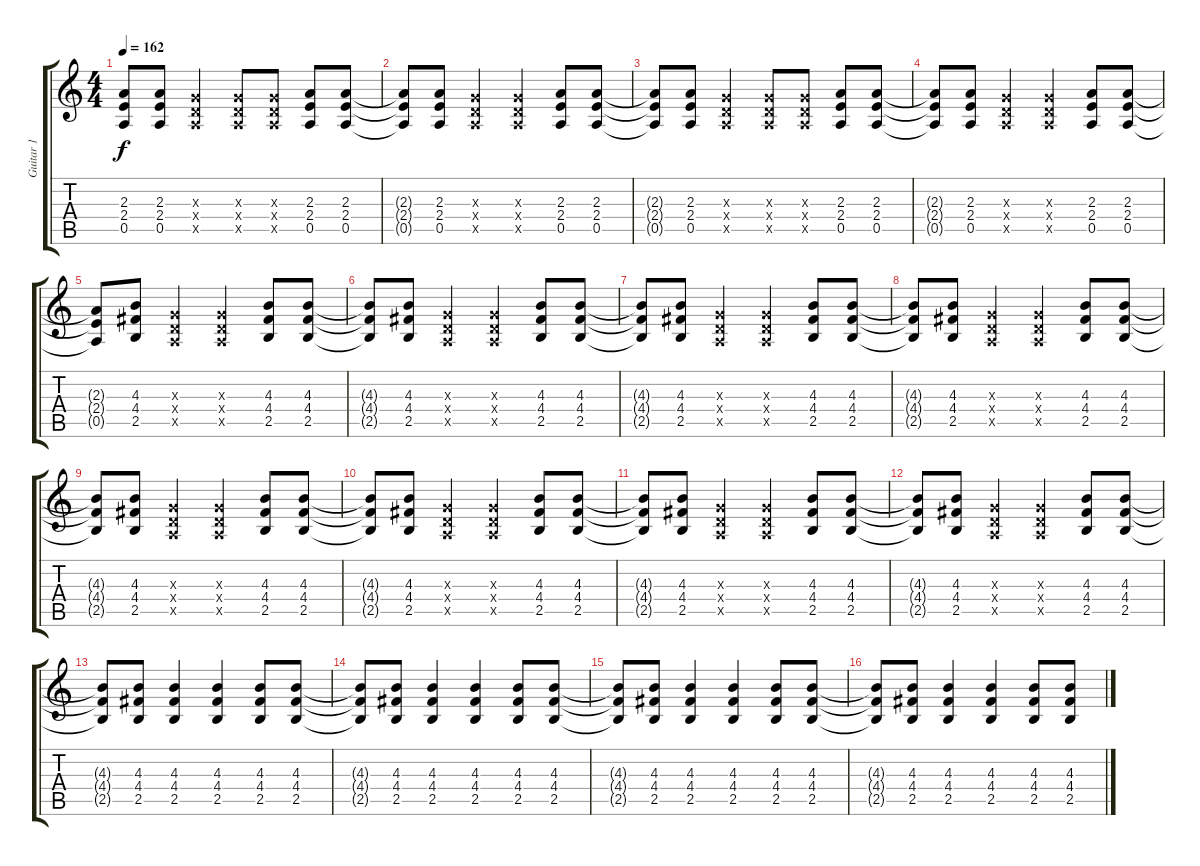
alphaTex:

\track ("Guitar 1" "Guitar 1") {instrument overdrivenguitar}
\staff {score tabs}
\tuning (E4 B3 G3 D3 A2 E2) {hide}
\ts (4 4)
\tempo 162
\clef g2
\ks c
(2.3{t} 2.4{t} 0.5{t}).8{dy f} (2.3 2.4 0.5).8 (0.3{x} 0.4{x} 0.5{x}).4 (0.3{x} 0.4{x} 0.5{x}).8 (0.3{x} 0.4{x} 0.5{x}).8 (2.3 2.4 0.5).8 (2.3 2.4 0.5).8 |
(2.3{t} 2.4{t} 0.5{t}).8 (2.3 2.4 0.5).8 (0.3{x} 0.4{x} 0.5{x}).4 (0.3{x} 0.4{x} 0.5{x}).4 (2.3 2.4 0.5).8 (2.3 2.4 0.5).8 |
(2.3{t} 2.4{t} 0.5{t}).8 (2.3 2.4 0.5).8 (0.3{x} 0.4{x} 0.5{x}).4 (0.3{x} 0.4{x} 0.5{x}).8 (0.3{x} 0.4{x} 0.5{x}).8 (2.3 2.4 0.5).8 (2.3 2.4 0.5).8 |
(2.3{t} 2.4{t} 0.5{t}).8 (2.3 2.4 0.5).8 (0.3{x} 0.4{x} 0.5{x}).4 (0.3{x} 0.4{x} 0.5{x}).4 (2.3 2.4 0.5).8 (2.3 2.4 0.5).8 |
(2.3{t} 2.4{t} 0.5{t}).8 (4.3 4.4 2.5).8 (0.3{x} 0.4{x} 0.5{x}).4 (0.3{x} 0.4{x} 0.5{x}).4 (4.3 4.4 2.5).8 (4.3 4.4 2.5).8 |
(4.3{t} 4.4{t} 2.5{t}).8 (4.3 4.4 2.5).8 (0.3{x} 0.4{x} 0.5{x}).4 (0.3{x} 0.4{x} 0.5{x}).4 (4.3 4.4 2.5).8 (4.3 4.4 2.5).8 |
(4.3{t} 4.4{t} 2.5{t}).8 (4.3 4.4 2.5).8 (0.3{x} 0.4{x} 0.5{x}).4 (0.3{x} 0.4{x} 0.5{x}).4 (4.3 4.4 2.5).8 (4.3 4.4 2.5).8 |
(4.3{t} 4.4{t} 2.5{t}).8 (4.3 4.4 2.5).8 (0.3{x} 0.4{x} 0.5{x}).4 (0.3{x} 0.4{x} 0.5{x}).4 (4.3 4.4 2.5).8 (4.3 4.4 2.5).8 |
(4.3{t} 4.4{t} 2.5{t}).8 (4.3 4.4 2.5).8 (0.3{x} 0.4{x} 0.5{x}).4 (0.3{x} 0.4{x} 0.5{x}).4 (4.3 4.4 2.5).8 (4.3 4.4 2.5).8 |
(4.3{t} 4.4{t} 2.5{t}).8 (4.3 4.4 2.5).8 (0.3{x} 0.4{x} 0.5{x}).4 (0.3{x} 0.4{x} 0.5{x}).4 (4.3 4.4 2.5).8 (4.3 4.4 2.5).8 |
(4.3{t} 4.4{t} 2.5{t}).8 (4.3 4.4 2.5).8 (0.3{x} 0.4{x} 0.5{x}).4 (0.3{x} 0.4{x} 0.5{x}).4 (4.3 4.4 2.5).8 (4.3 4.4 2.5).8 |
(4.3{t} 4.4{t} 2.5{t}).8 (4.3 4.4 2.5).8 (0.3{x} 0.4{x} 0.5{x}).4 (0.3{x} 0.4{x} 0.5{x}).4 (4.3 4.4 2.5).8 (4.3 4.4 2.5).8 |
(4.3{t} 4.4{t} 2.5{t}).8 (4.3 4.4 2.5).8 (4.3 4.4 2.5).4 (4.3 4.4 2.5).4 (4.3 4.4 2.5).8 (4.3 4.4 2.5).8 |
(4.3{t} 4.4{t} 2.5{t}).8 (4.3 4.4 2.5).8 (4.3 4.4 2.5).4 (4.3 4.4 2.5).4 (4.3 4.4 2.5).8 (4.3 4.4 2.5).8 |
(4.3{t} 4.4{t} 2.5{t}).8 (4.3 4.4 2.5).8 (4.3 4.4 2.5).4 (4.3 4.4 2.5).4 (4.3 4.4 2.5).8 (4.3 4.4 2.5).8 |
(4.3{t} 4.4{t} 2.5{t}).8 (4.3 4.4 2.5).8 (4.3 4.4 2.5).4 (4.3 4.4 2.5).4 (4.3 4.4 2.5).8 (4.3 4.4 2.5).8
